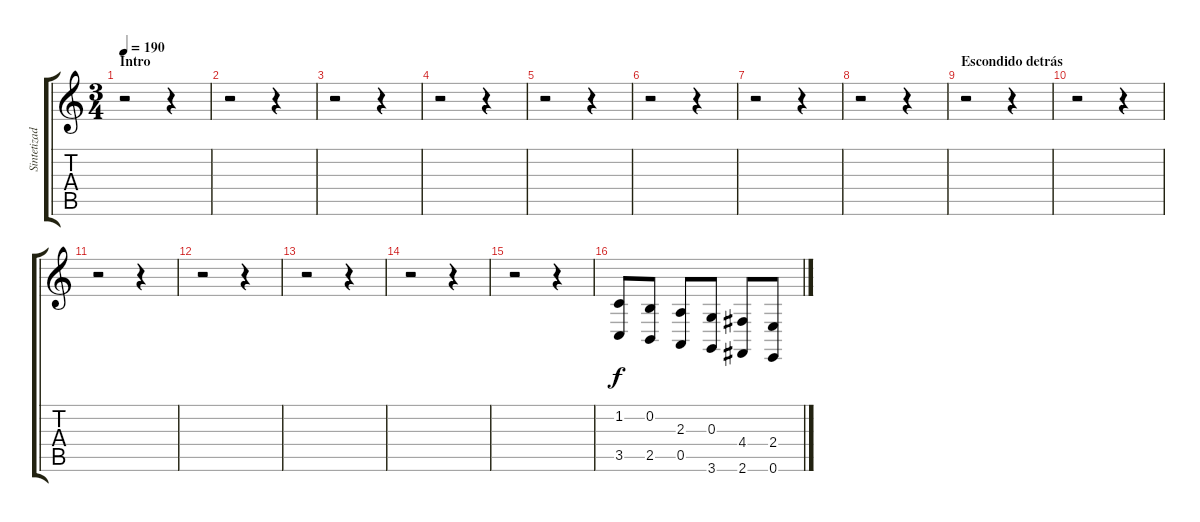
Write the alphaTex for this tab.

\track ("Sintetizador 1 Charly" "Sintetizad") {instrument lead1square}
\staff {score tabs}
\tuning (E4 B3 G3 D3 A2 E2) {hide}
\ts (3 4)
\section ("" "Intro")
\tempo 190
\clef g2
\ks c
r.2{dy f instrument lead1square} r.4 |
r.2 r.4 |
r.2 r.4 |
r.2 r.4 |
r.2 r.4 |
r.2 r.4 |
r.2 r.4 |
r.2 r.4 |
\section ("" "Escondido detrás")
r.2 r.4 |
r.2 r.4 |
r.2 r.4 |
r.2 r.4 |
r.2 r.4 |
r.2 r.4 |
r.2 r.4 |
(1.2 3.5).8 (0.2 2.5).8 (2.3 0.5).8 (0.3 3.6).8 (4.4 2.6).8 (2.4 0.6).8
